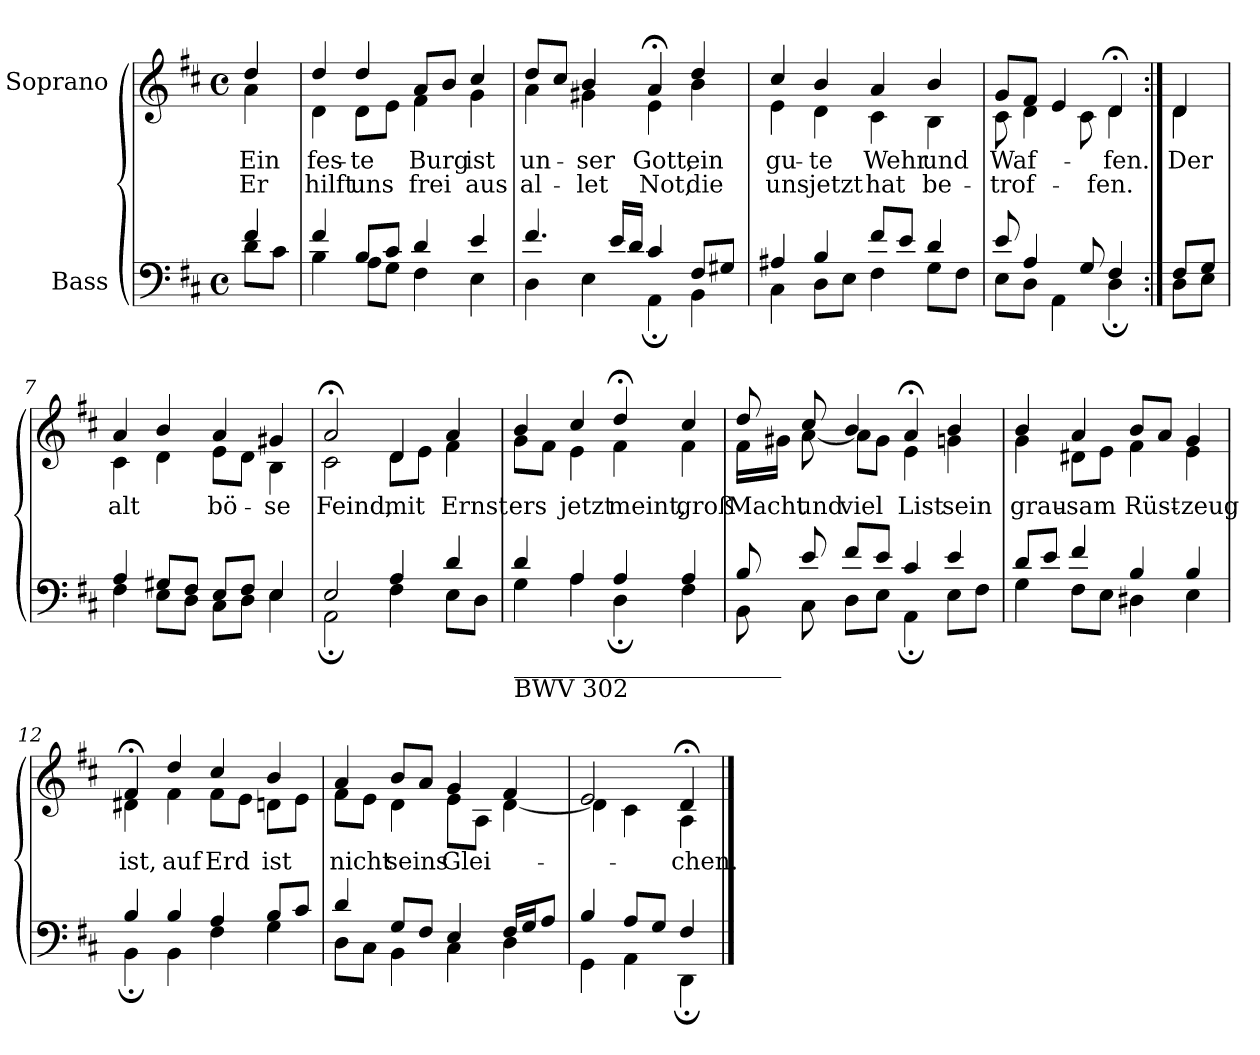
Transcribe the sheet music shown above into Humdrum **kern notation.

**kern	**kern	**text	**text
*part2	*part1	*part1	*part1
*staff2	*staff1	*staff1	*staff1
*I"Bass	*I"Soprano	*	*
*clefF4	*clefG2	*	*
*k[f#c#]	*k[f#c#]	*	*
*M4/4	*M4/4	*	*
*met(c)	*met(c)	*	*
*MM70	*MM70	*	*
=1	=1	=1	=1
*^	*	*	*
!	!	!	!LO:LY:b	!LO:LY:b
*	*	*^	*	*
4f#/	8d\L	4dd/	4a\	Ein	Er
.	8c#\J	.	.	.	.
=2	=2	=2	=2	=2	=2
!	!	!	!	!LO:LY:b	!LO:LY:b
4f#/	4B\	4dd/	4d\	fes-	hilft
!	!	!	!	!LO:LY:b	!LO:LY:b
8B/L	8A\L	4dd/	8d\L	-te	uns
8c#/J	8G\J	.	8e\J	.	.
!	!	!	!	!LO:LY:b	!LO:LY:b
4d/	4F#\	8a/L	4f#\	Burg	frei
.	.	8b/J	.	.	.
!	!	!	!	!LO:LY:b	!LO:LY:b
4e/	4E\	4cc#/	4g\	ist	aus
=3	=3	=3	=3	=3	=3
!	!	!	!	!LO:LY:b	!LO:LY:b
4.f#/	4D\	8dd/L	4a\	un-	al-
.	.	8cc#/J	.	.	.
!	!	!	!	!LO:LY:b	!LO:LY:b
.	4E\	4b/	4g#X\	-ser	-let
16e/LL	.	.	.	.	.
16d/JJ	.	.	.	.	.
!	!	!	!	!LO:LY:b	!LO:LY:b
4c#/	4AA;\	4a;</	4e\	Gott,	Not,
!	!	!	!	!LO:LY:b	!LO:LY:b
8F#/L	4BB\	4dd/	4b\	ein	die
8G#X/J	.	.	.	.	.
=4	=4	=4	=4	=4	=4
!	!	!	!	!LO:LY:b	!LO:LY:b
4A#X/	4C#\	4cc#/	4e\	gu-	uns
!	!	!	!	!LO:LY:b	!LO:LY:b
4B/	8D\L	4b/	4d\	-te	jetzt
.	8E\J	.	.	.	.
!	!	!	!	!LO:LY:b	!LO:LY:b
8f#/L	4F#\	4a/	4c#\	Wehr	hat
8e/J	.	.	.	.	.
!	!	!	!	!LO:LY:b	!LO:LY:b
4d/	8G\L	4b/	4B\	und	be-
.	8F#\J	.	.	.	.
=5	=5	=5	=5	=5	=5
!	!	!	!	!LO:LY:b	!LO:LY:b
8e/	8E\L	8g/L	8c#\	Waf-	-trof-
4A/	8D\J	8f#/J	4d\	.	.
.	4AA\	4e/	.	.	.
8G/	.	.	8c#\	.	.
!	!	!	!	!LO:LY:b	!LO:LY:b
4F#/	4D;\	4d;</	4d\	-fen.	-fen.
=6:|!	=6:|!	=6:|!	=6:|!	=6:|!	=6:|!
!	!	!	!	!LO:LY:b	!
8F#/L	8D\L	4d/	4d\	Der	.
8G/J	8E\J	.	.	.	.
=7	=7	=7	=7	=7	=7
!	!	!	!	!LO:LY:b	!
4A/	4F#\	4a/	4c#\	alt	.
8G#X/L	8E\L	4b/	4d\	.	.
8F#/J	8D\J	.	.	.	.
!	!	!	!	!LO:LY:b	!
8E/L	8C#\L	4a/	8e\L	bö-	.
8F#/J	8D\J	.	8d\J	.	.
!	!	!	!	!LO:LY:b	!
4E/	4E\	4g#X/	4B\	-se	.
=8	=8	=8	=8	=8	=8
!	!	!	!	!LO:LY:b	!
2E/	2AA;\	2a;</	2c#\	Feind,	.
!	!	!	!	!LO:LY:b	!
4A/	4F#\	4d/	8d\L	mit	.
.	.	.	8e\J	.	.
!	!	!	!	!LO:LY:b	!
4d/	8E\L	4a/	4f#\	Ernst	.
.	8D\J	.	.	.	.
!!LO:LB:g=z	!!
=9	=9	=9	=9	=9	=9
!LO:TX:b:t=______________________	!	!	!	!	!
!LO:TX:b:t=BWV 302	!	!	!	!	!
!	!	!	!	!LO:LY:b	!
4d/	4G\	4b/	8g\L	ers	.
.	.	.	8f#\J	.	.
!	!	!	!	!LO:LY:b	!
4A/	4A\	4cc#/	4e\	jetzt	.
!	!	!	!	!LO:LY:b	!
4A/	4D;\	4dd;</	4f#\	meint,	.
!	!	!	!	!LO:LY:b	!
4A/	4F#\	4cc#/	4f#\	groß	.
=10	=10	=10	=10	=10	=10
!	!	!	!	!LO:LY:b	!
8B/	8BB\	8dd/	16f#\LL	Macht	.
.	.	.	16g#X\JJ	.	.
!	!	!	!	!LO:LY:b	!
8e/	8C#\	8cc#/	[8a\	und	.
!	!	!	!	!LO:LY:b	!
8f#/L	8D\L	4b/	8a\L]	viel	.
8e/J	8E\J	.	8g#\J	.	.
!	!	!	!	!LO:LY:b	!
4c#/	4AA;\	4a;</	4e\	List	.
!	!	!	!	!LO:LY:b	!
4e/	8E\L	4b/	4gn\	sein	.
.	8F#\J	.	.	.	.
=11	=11	=11	=11	=11	=11
!	!	!	!	!LO:LY:b	!
8d/L	4G\	4b/	4g\	grau-	.
8e/J	.	.	.	.	.
!	!	!	!	!LO:LY:b	!
4f#/	8F#\L	4a/	8d#X\L	-sam	.
.	8E\J	.	8e\J	.	.
!	!	!	!	!LO:LY:b	!
4B/	4D#X\	8b/L	4f#\	Rüst-	.
.	.	8a/J	.	.	.
!	!	!	!	!LO:LY:b	!
4B/	4E\	4g/	4e\	-zeug	.
=12	=12	=12	=12	=12	=12
!	!	!	!	!LO:LY:b	!
4B/	4BB;\	4f#;</	4d#X\	ist,	.
!	!	!	!	!LO:LY:b	!
4B/	4BB\	4dd/	4f#\	auf	.
!	!	!	!	!LO:LY:b	!
4A/	4F#\	4cc#/	8f#\L	Erd	.
.	.	.	8e\J	.	.
!	!	!	!	!LO:LY:b	!
8B/L	4G\	4b/	8dn\L	ist	.
8c#/J	.	.	8e\J	.	.
=13	=13	=13	=13	=13	=13
!	!	!	!	!LO:LY:b	!
4d/	8D\L	4a/	8f#\L	nicht	.
.	8C#\J	.	8e\J	.	.
!	!	!	!	!LO:LY:b	!
8G/L	4BB\	8b/L	4d\	seins	.
8F#/J	.	8a/J	.	.	.
!	!	!	!	!LO:LY:b	!
4E/	4C#\	4g/	8e\L	Glei-	.
.	.	.	8A\J	.	.
16F#/LL	4D\	4f#/	[4d\	.	.
16G/J	.	.	.	.	.
8A/J	.	.	.	.	.
=14	=14	=14	=14	=14	=14
4B/	4GG\	2e/	4d\]	.	.
8A/L	4AA\	.	4c#\	.	.
8G/J	.	.	.	.	.
!	!	!	!	!LO:LY:b	!
4F#/	4DD;\	4d;</	4A\	-chen.	.
*v	*v	*	*	*	*
*	*v	*v	*	*
==	==	==	==
*-	*-	*-	*-
